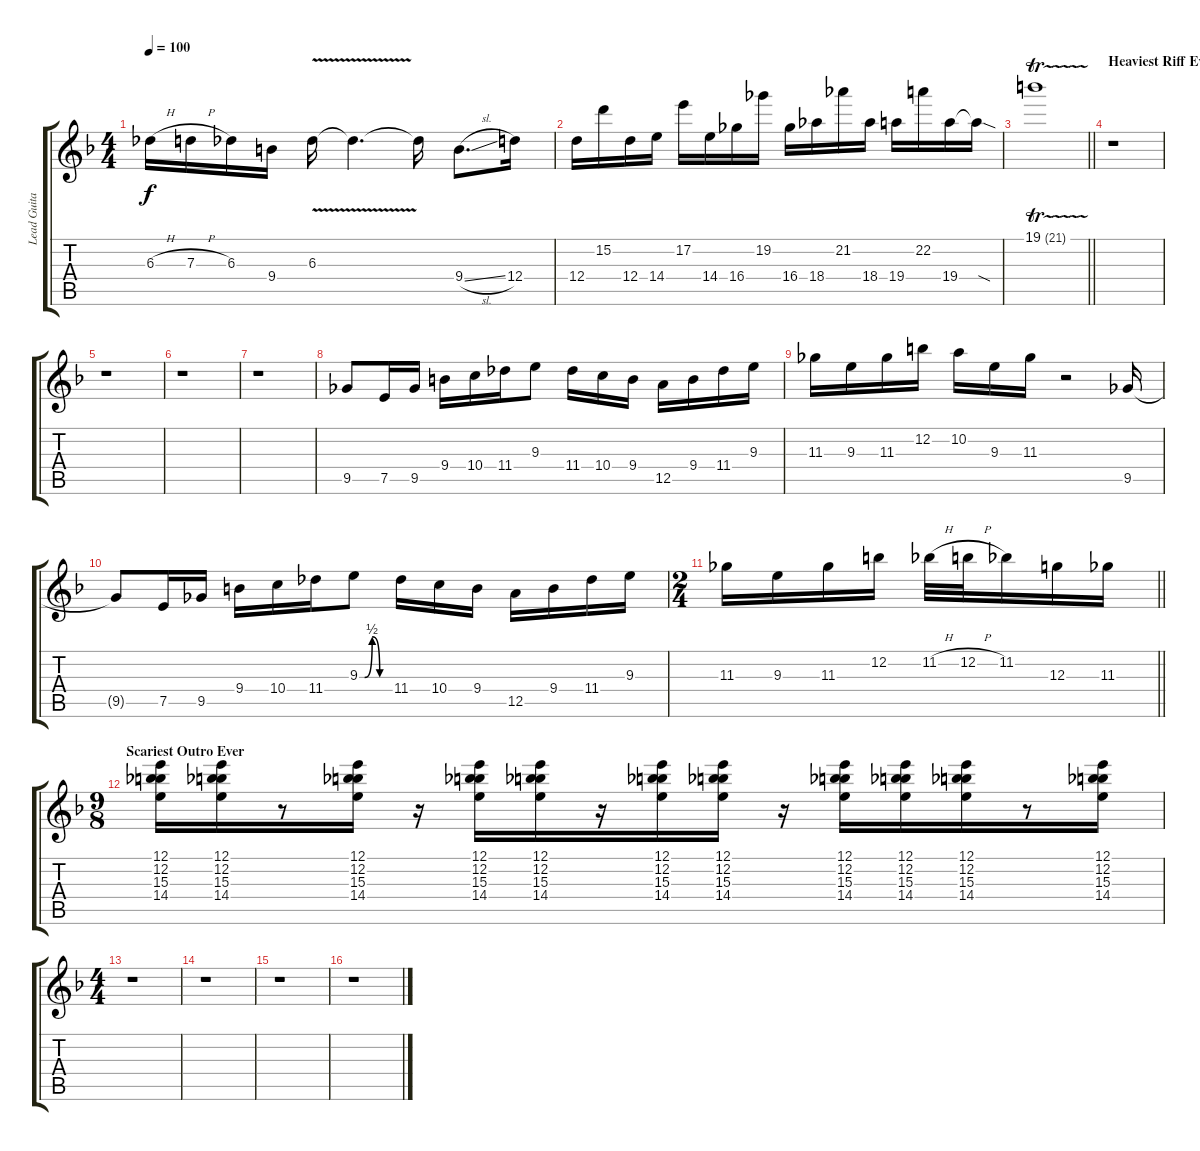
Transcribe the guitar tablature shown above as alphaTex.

\track ("Lead Guitar 1" "Lead Guita") {instrument overdrivenguitar}
\staff {score tabs}
\tuning (E4 B3 G3 D3 A2 D2) {hide}
\ts (4 4)
\tempo 100
\clef g2
\ks dminor
6.3{h}.16{dy f} 7.3{h}.16 6.3.16 9.4.16 6.3{v}.16 6.3{t}.4{d} 6.3{t}.16 9.4{sl}.8{d} 12.4.16 |
12.4.16 15.2.16 12.4.16 14.4.16 17.2.16 14.4.16 16.4.16 19.2.16 16.4.16 18.4.16 21.2.16 18.4.16 19.4.16 22.2.16 19.4.16 19.4{sod t}.16 |
\barLineRight lightlight
19.1{tr (21 32)}.1 |
\section ("" "Heaviest Riff Ever Redux")
r.1 |
r.1 |
r.1 |
r.1 |
9.5.8{volume 14} 7.5.16 9.5.16 9.4.16 10.4.16 11.4.16 9.3.8 11.4.16 10.4.16 9.4.16 12.5.16 9.4.16 11.4.16 9.3.16 |
11.3.16 9.3.16 11.3.16 12.2.16 10.2.16 9.3.16 11.3.16 r.2 9.5.16 |
9.5{t}.8 7.5.16 9.5.16 9.4.16 10.4.16 11.4.16 9.3{be (custom 0 0 10 0 25 2 40 0 60 0)}.8 11.4.16 10.4.16 9.4.16 12.5.16 9.4.16 11.4.16 9.3.16 |
\ts (2 4)
\barLineRight lightlight
11.3.16 9.3.16 11.3.16 12.2.16 11.2{h}.32 12.2{h}.32 11.2.16 12.3.16 11.3.16 |
\ts (9 8)
\section ("" "Scariest Outro Ever")
(12.1 12.2 15.3 14.4).16 (12.1 12.2 15.3 14.4).16 r.8 (12.1 12.2 15.3 14.4).16 r.16 (12.1 12.2 15.3 14.4).16 (12.1 12.2 15.3 14.4).16 r.16 (12.1 12.2 15.3 14.4).16 (12.1 12.2 15.3 14.4).16 r.16 (12.1 12.2 15.3 14.4).16 (12.1 12.2 15.3 14.4).16 (12.1 12.2 15.3 14.4).16 r.8 (12.1 12.2 15.3 14.4).16 |
\ts (4 4)
r.1 |
r.1 |
r.1 |
r.1
